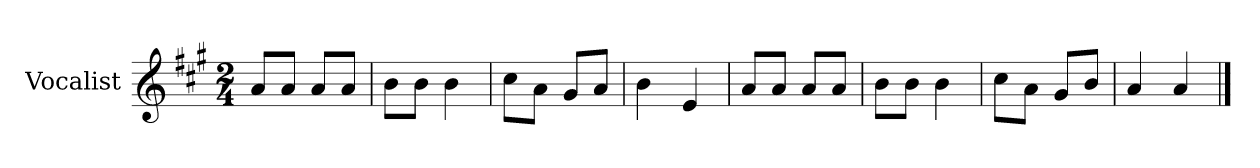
**kern
*part1
*staff1
*I"Vocalist
*k[f#c#g#]
*A:
*M2/4
=
8aL
8aJ
8aL
8aJ
=1
8bL
8bJ
4b
=2
8cc#L
8aJ
8g#L
8aJ
=3
4b
4e
=4
8aL
8aJ
8aL
8aJ
=5
8bL
8bJ
4b
=6
8cc#L
8aJ
8g#L
8bJ
=7
4a
4a
==
*-
